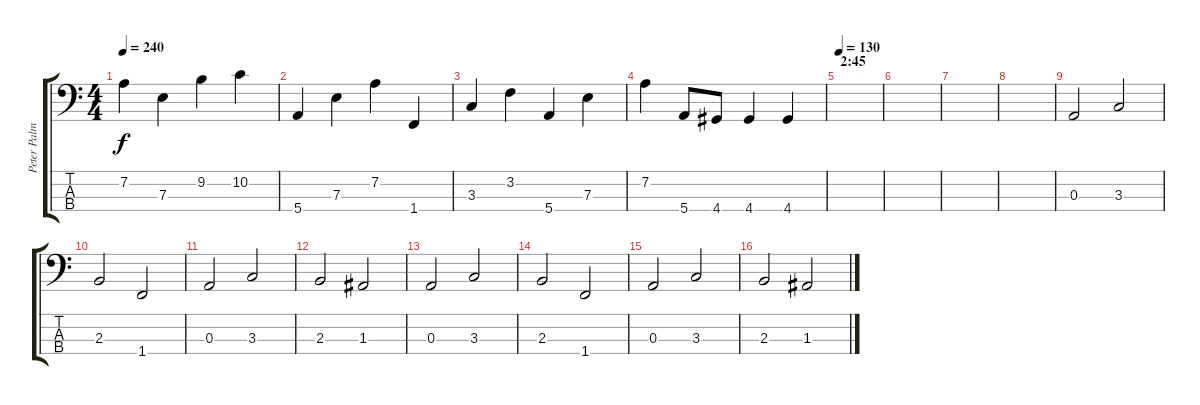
\track ("Peter Palmdahl" "Peter Palm") {instrument electricbasspick}
\staff {score tabs}
\tuning (G2 D2 A1 E1) {hide}
\ts (4 4)
\tempo 240
\clef f4
\ks c
7.2.4{dy f} 7.3.4 9.2.4 10.2.4 |
5.4.4 7.3.4 7.2.4 1.4.4 |
3.3.4 3.2.4 5.4.4 7.3.4 |
7.2.4 5.4.8 4.4.8 4.4.4 4.4.4 |
\section ("" "2:45")
\tempo 130
|
|
|
|
0.3.2 3.3.2 |
2.3.2 1.4.2 |
0.3.2 3.3.2 |
2.3.2 1.3.2 |
0.3.2 3.3.2 |
2.3.2 1.4.2 |
0.3.2 3.3.2 |
2.3.2 1.3.2
